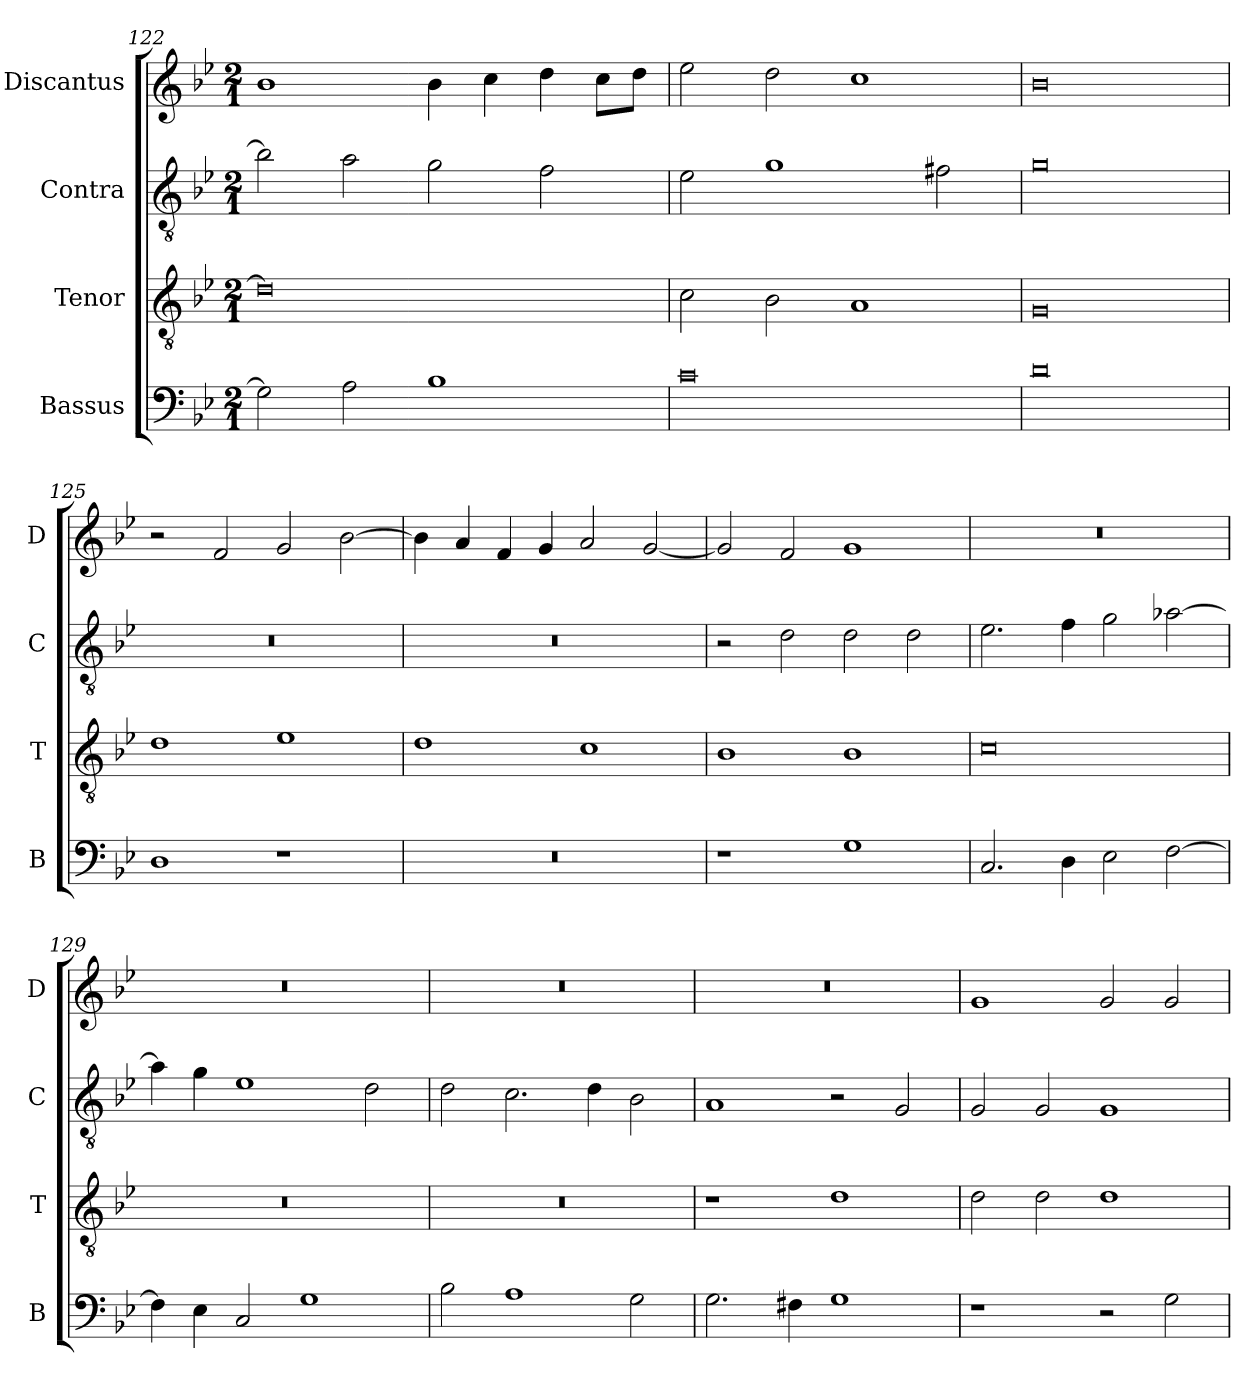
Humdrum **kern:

**kern	**kern	**kern	**kern
*part4	*part3	*part2	*part1
*staff4	*staff3	*staff2	*staff1
*I"Bassus	*I"Tenor	*I"Contra	*I"Discantus
*I'B	*I'T	*I'C	*I'D
*clefF4	*clefGv2	*clefGv2	*clefG2
*k[b-e-]	*k[b-e-]	*k[b-e-]	*k[b-e-]
*M2/1	*M2/1	*M2/1	*M2/1
=122	=122	=122	=122
2G\]	0d]	2b-\]	1b-
2A\	.	2a\	.
1B-	.	2g\	4b-\
.	.	.	4cc\
.	.	2f\	4dd\
.	.	.	8cc\L
.	.	.	8dd\J
=123	=123	=123	=123
0c	2c\	2e-\	2ee-\
.	2B-\	1g	2dd\
.	1A	.	1cc
.	.	2f#X\	.
=124	=124	=124	=124
0d	0G	0g	0b-
=125	=125	=125	=125
1D	1d	0r	2r
.	.	.	2f/
1r	1e-	.	2g/
.	.	.	[2b-\
=126	=126	=126	=126
0r	1d	0r	4b-\]
.	.	.	4a/
.	.	.	4f/
.	.	.	4g/
.	1c	.	2a/
.	.	.	[2g/
=127	=127	=127	=127
1r	1B-	2r	2g/]
.	.	2d\	2f/
1G	1B-	2d\	1g
.	.	2d\	.
=128	=128	=128	=128
2.C/	0c	2.e-\	0r
4D\	.	4f\	.
2E-\	.	2g\	.
[2F\	.	[2a-X\	.
=129	=129	=129	=129
4F\]	0r	4a-\]	0r
4E-\	.	4g\	.
2C/	.	1e-	.
1G	.	.	.
.	.	2d\	.
=130	=130	=130	=130
2B-\	0r	2d\	0r
1A	.	2.c\	.
.	.	4d\	.
2G\	.	2B-\	.
=131	=131	=131	=131
2.G\	1r	1A	0r
4F#X\	.	.	.
1G	1d	2r	.
.	.	2G/	.
=132	=132	=132	=132
1r	2d\	2G/	1g
.	2d\	2G/	.
2r	1d	1G	2g/
2G\	.	.	2g/
=	=	=	=
*-	*-	*-	*-
